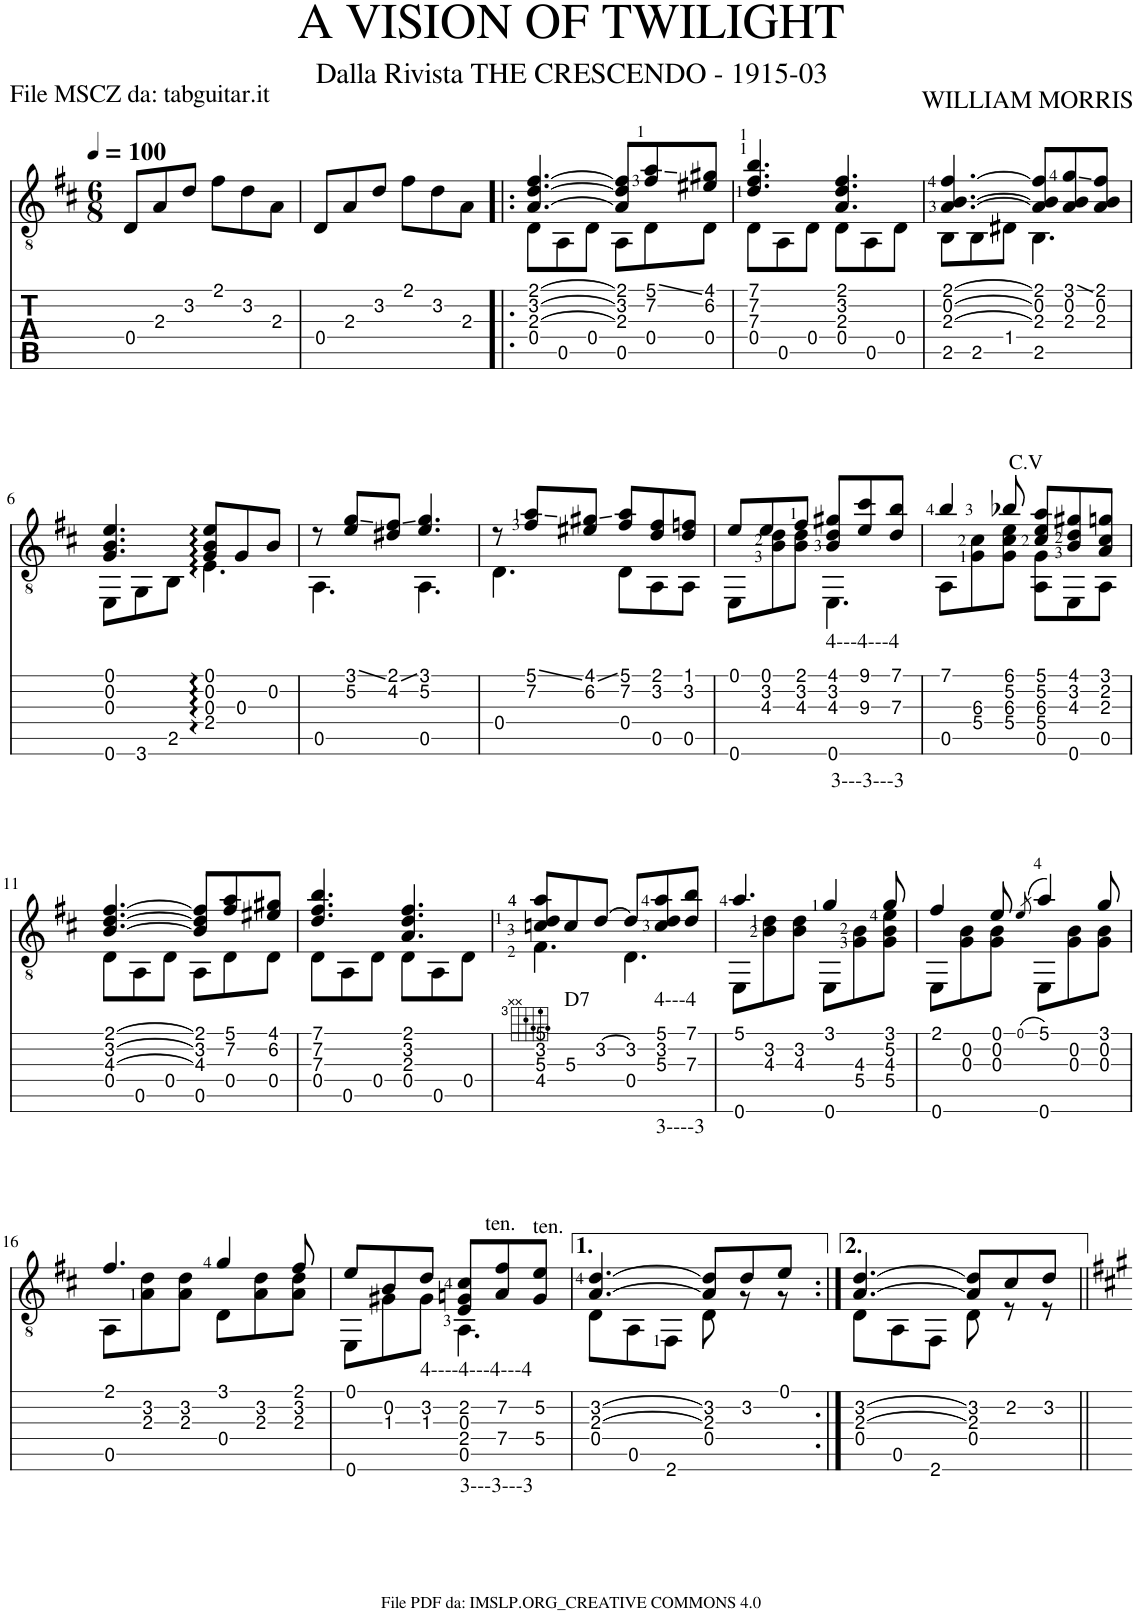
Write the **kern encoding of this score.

**kern	**kern
*part1	*part1
*staff2	*staff1
*I"Guitar	*
*I'Guit.	*
*stria6	*
*	*clefGv2
*k[f#c#]	*k[f#c#]
*M6/8	*M6/8
*MM100	*MM100
=1	=1
8DL	8D/L
8A	8A/
8dJ	8d/J
8f#L	8f#\L
8d	8d\
8AJ	8A\J
=2	=2
8DL	8D/L
8A	8A/
8dJ	8d/J
8f#L	8f#\L
8d	8d\
8AJ	8A\J
=3!|:	=3!|:
*^	*^
[4.A [4.d [4.f#	8DL	[4.A/ [4.d/ [4.f#/	8D\L
.	8AA	.	8AA\
.	8DJ	.	8D\J
8A]\ 8d]\ 8f#]\L	8AAL	8A/] 8d/] 8f#/]L	8AA\L
8f#\ 8a\	8D	8f#/ 8a/	8D\
8e#\ 8g#\J	8DJ	8e#X/ 8g#X/J	8D\J
=4	=4	=4	=4
4.d 4.f# 4.b	8DL	4.d/ 4.f#/ 4.b/	8D\L
.	8AA	.	8AA\
.	8DJ	.	8D\J
4.A 4.d 4.f#	8DL	4.A/ 4.d/ 4.f#/	8D\L
.	8AA	.	8AA\
.	8DJ	.	8D\J
=5	=5	=5	=5
[4.A [4.B [4.f#	8BBL	[4.A/ [4.B/ [4.f#/	8BB\L
.	8BB	.	8BB\
.	8D#J	.	8D#X\J
8A]\ 8B]\ 8f#]\L	4.BB	8A/] 8B/] 8f#/]L	4.BB\
8A\ 8B\ 8g\	.	8A/ 8B/ 8g/	.
8A\ 8B\ 8f#\J	.	8A/ 8B/ 8f#/J	.
!!LO:LB:g=z	!!
=6	=6	=6	=6
4.G 4.B 4.e	8EEL	4.G/ 4.B/ 4.e/	8EE\L
.	8GG	.	8GG\
.	8BBJ	.	8BB\J
8G\ 8B\ 8e\L	4.E	8G/ 8B/ 8e/L	4.E\
8G	.	8G/	.
8BJ	.	8B/J	.
=7	=7	=7	=7
8r	4.AA	8r	4.AA\
8e\ 8g\L	.	8e/ 8g/L	.
8d#\ 8f#\J	.	8d#X/ 8f#/J	.
4.e 4.g	4.AA	4.e/ 4.g/	4.AA\
=8	=8	=8	=8
8r	4.D	8r	4.D\
8f#\ 8a\L	.	8f#/ 8a/L	.
8e#\ 8g#\J	.	8e#X/ 8g#X/J	.
8f#\ 8a\L	8DL	8f#/ 8a/L	8D\L
8d\ 8f#\	8AA	8d/ 8f#/	8AA\
8d\ 8f\J	8AAJ	8d/ 8fn/J	8AA\J
=9	=9	=9	=9
8eL	8EEL	8e/L	8EE\L
8e	8B\ 8d\	8e/	8B\ 8d\
8f#J	8B\ 8d\J	8f#/J	8B\ 8d\J
!LO:TX:b:t=3---3---3	!	!	!
!LO:TX:a:t=4---4---4	!	!	!
8B\ 8d\ 8g#\L	4.EE	8B/ 8d/ 8g#X/L	4.EE\
8e\ 8cc#\	.	8e/ 8cc#/	.
8d\ 8b\J	.	8d/ 8b/J	.
=10	=10	=10	=10
4b	8AAL	4b/	8AA\L
.	8G\ 8c#\	.	8G\ 8c#\
8b-	8G\ 8c#\ 8e\J	8b-X/	8G\ 8c#\ 8e\J
!	!	!LO:TX:a:t=C.V	!
8c#\ 8e\ 8a\L	8AA\ 8G\L	8c#/ 8e/ 8a/L	8AA\ 8G\L
8B\ 8d\ 8g#\	8EE	8B/ 8d/ 8g#X/	8EE\
8A\ 8c#\ 8g\J	8AAJ	8A/ 8c#/ 8gn/J	8AA\J
!!LO:LB:g=z	!!
=11	=11	=11	=11
[4.B [4.d [4.f#	8DL	[4.B/ [4.d/ [4.f#/	8D\L
.	8AA	.	8AA\
.	8DJ	.	8D\J
8B]\ 8d]\ 8f#]\L	8AAL	8B/] 8d/] 8f#/]L	8AA\L
8f#\ 8a\	8D	8f#/ 8a/	8D\
8e#\ 8g#\J	8DJ	8e#X/ 8g#X/J	8D\J
=12	=12	=12	=12
4.d 4.f# 4.b	8DL	4.d/ 4.f#/ 4.b/	8D\L
.	8AA	.	8AA\
.	8DJ	.	8D\J
4.A 4.d 4.f#	8DL	4.A/ 4.d/ 4.f#/	8D\L
.	8AA	.	8AA\
.	8DJ	.	8D\J
=13	=13	=13	=13
!LO:TX:a:t=D7	!	!	!
8c\ 8d\ 8a\L	4.F#	8cn/ 8d/ 8a/L	4.F#\
8c	.	8c/	.
[8dJ	.	[8d/J	.
8dL]	4.D	8d/L]	4.D\
!LO:TX:b:t=3----3	!	!	!
!LO:TX:a:t=4---4	!	!	!
8c\ 8d\ 8a\	.	8c/ 8d/ 8a/	.
8d\ 8b\J	.	8d/ 8b/J	.
=14	=14	=14	=14
4.a	8EEL	4.a/	8EE\L
.	8B\ 8d\	.	8B\ 8d\
.	8B\ 8d\J	.	8B\ 8d\J
4g	8EEL	4g/	8EE\L
.	8G\ 8B\	.	8G\ 8B\
8g	8G\ 8B\ 8e\J	8g/	8G\ 8B\ 8e\J
=15	=15	=15	=15
4f#	8EEL	4f#/	8EE\L
.	8G\ 8B\	.	8G\ 8B\
8e	8G\ 8B\J	8e/	8G\ 8B\J
qe	.	(8qe/	.
4a	8EEL	4a/)	8EE\L
.	8G\ 8B\	.	8G\ 8B\
8g	8G\ 8B\J	8g/	8G\ 8B\J
!!LO:LB:g=z	!!
=16	=16	=16	=16
4.f#	8AAL	4.f#/	8AA\L
.	8A\ 8d\	.	8A\ 8d\
.	8A\ 8d\J	.	8A\ 8d\J
4g	8DL	4g/	8D\L
.	8A\ 8d\	.	8A\ 8d\
8f#	8A\ 8d\J	8f#/	8A\ 8d\J
=17	=17	=17	=17
8eL	8EEL	8e/L	8EE\L
8B	8G#	8B/	8G#X\
8dJ	8G#J	8d/J	8G#\J
!LO:TX:b:t=3---3---3	!	!	!
!LO:TX:a:t=4----4---4---4	!	!	!
8E\ 8G\ 8c#\L	4.AA	8E/ 8Gn/ 8c#/L	4.AA\
!	!	!LO:TX:a:t=ten.	!
8A\ 8f#\	.	8A/ 8f#/	.
!	!	!LO:TX:a:t=ten.	!
8G\ 8e\J	.	8G/ 8e/J	.
=18	=18	=18	=18
[4.A [4.d	8DL	[4.A/ [4.d/	8D\L
.	8AA	.	8AA\
.	8FF#J	.	8FF#\J
8A]\ 8d]\L	8D	8A/] 8d/]L	8D\
8d	8r	8d/	8r
8eJ	8r	8e/J	8r
=19:|!	=19:|!	=19:|!	=19:|!
[4.A [4.d	8DL	[4.A/ [4.d/	8D\L
.	8AA	.	8AA\
.	8FF#J	.	8FF#\J
8A]\ 8d]\L	8D	8A/] 8d/]L	8D\
8c#	8r	8c#/	8r
8dJ	8r	8d/J	8r
*v	*v	*	*
*	*v	*v
=||	=||
*-	*-
